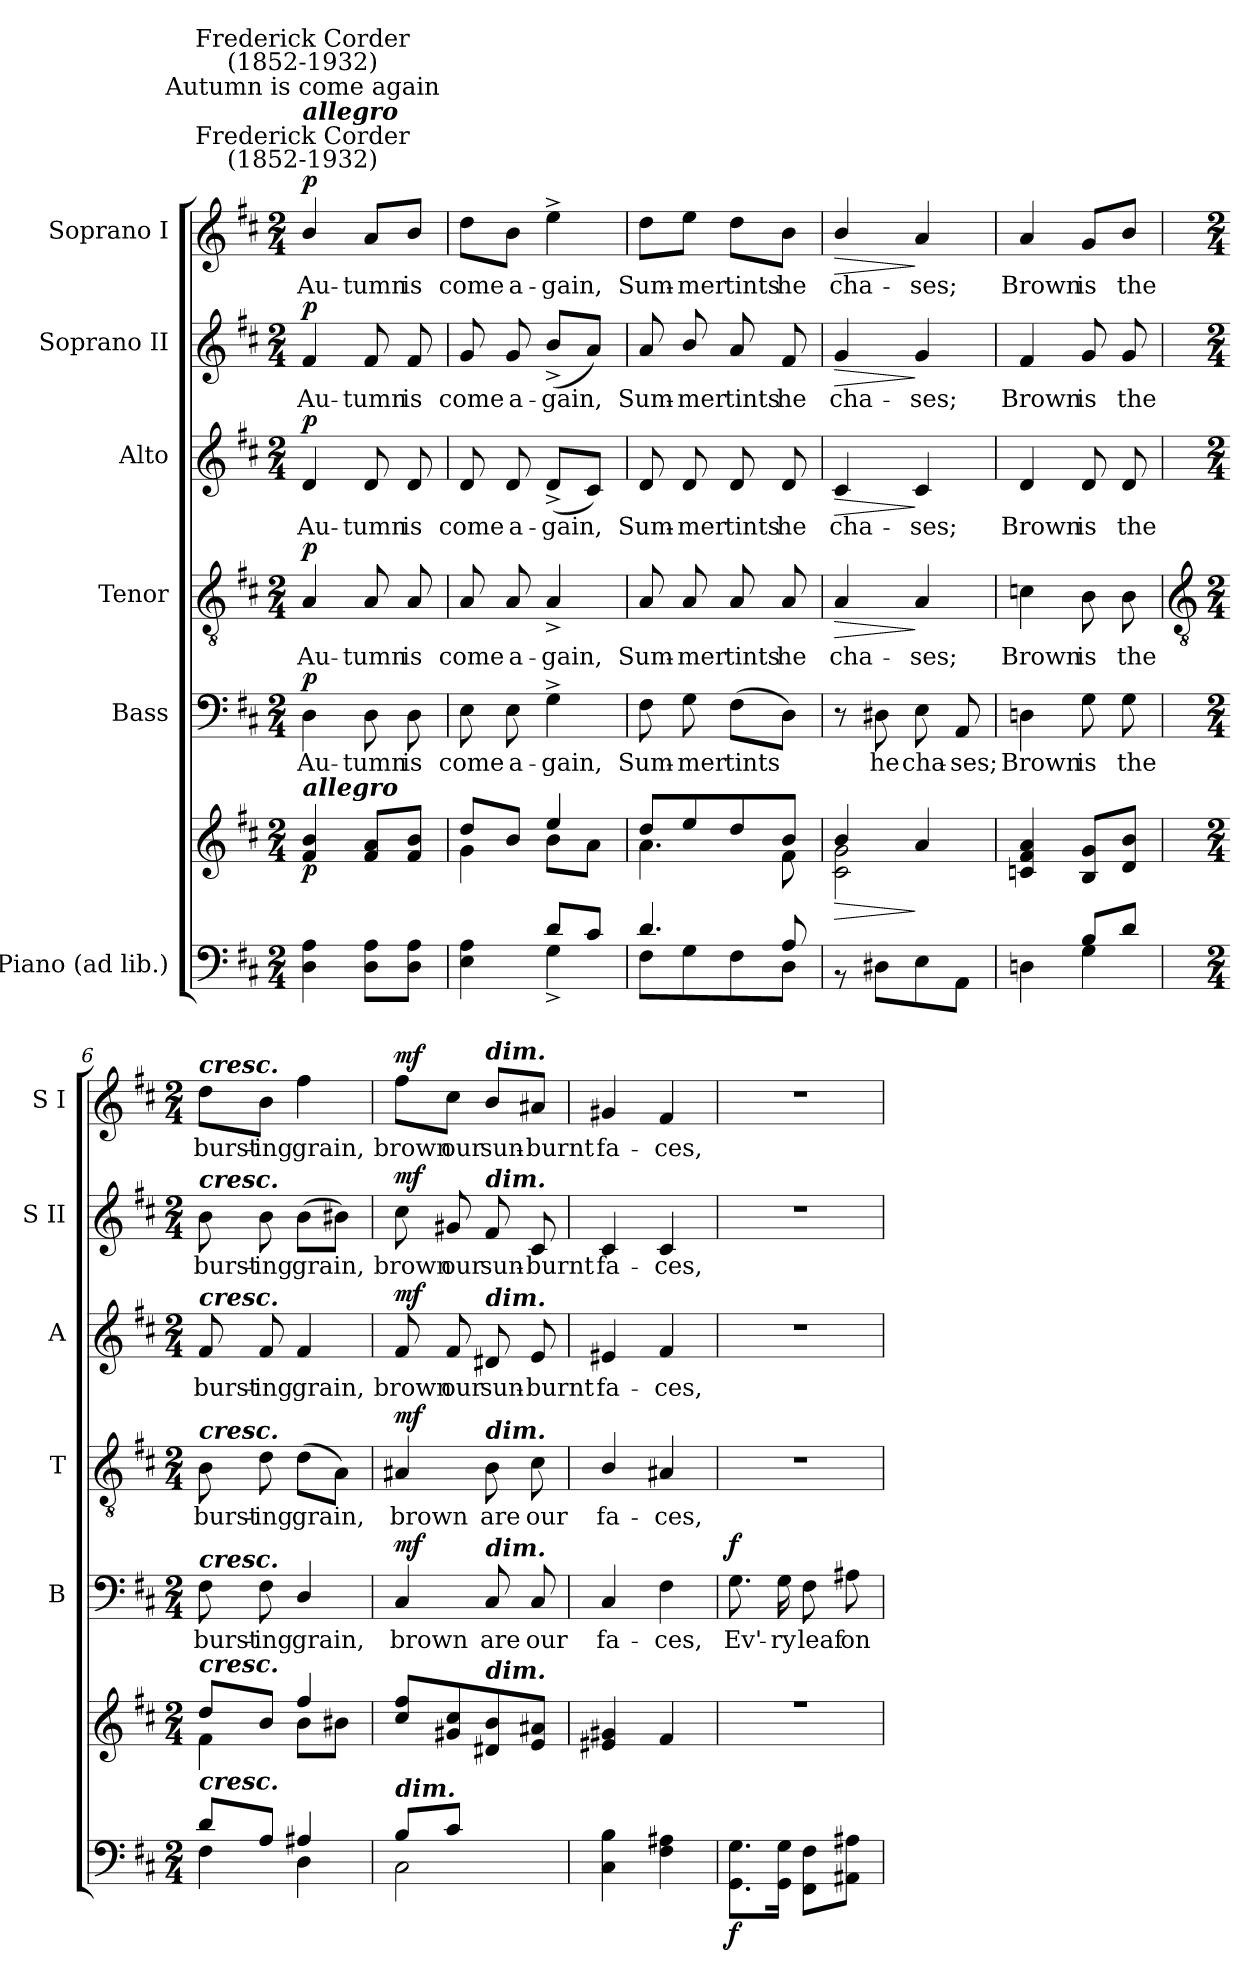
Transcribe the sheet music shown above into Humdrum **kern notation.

**kern	**kern	**dynam	**kern	**text	**dynam	**kern	**text	**dynam	**kern	**text	**dynam	**kern	**text	**dynam	**kern	**text	**dynam
*part6	*part6	*part6	*part5	*part5	*part5	*part4	*part4	*part4	*part3	*part3	*part3	*part2	*part2	*part2	*part1	*part1	*part1
*staff7	*staff6	*staff6/7	*staff5	*staff5	*staff5	*staff4	*staff4	*staff4	*staff3	*staff3	*staff3	*staff2	*staff2	*staff2	*staff1	*staff1	*staff1
*I"Piano (ad lib.)	*	*	*I"Bass	*	*	*I"Tenor	*	*	*I"Alto	*	*	*I"Soprano II	*	*	*I"Soprano I	*	*
*	*	*	*I'B	*	*	*I'T	*	*	*I'A	*	*	*I'S II	*	*	*I'S I	*	*
*clefF4	*clefG2	*	*clefF4	*	*	*clefGv2	*	*	*clefG2	*	*	*clefG2	*	*	*clefG2	*	*
*k[f#c#]	*k[f#c#]	*	*k[f#c#]	*	*	*k[f#c#]	*	*	*k[f#c#]	*	*	*k[f#c#]	*	*	*k[f#c#]	*	*
*D:	*D:	*	*D:	*	*	*D:	*	*	*D:	*	*	*D:	*	*	*D:	*	*
*M2/4	*M2/4	*	*M2/4	*	*	*M2/4	*	*	*M2/4	*	*	*M2/4	*	*	*M2/4	*	*
*MM108	*MM108	*	*MM108	*	*	*MM108	*	*	*MM108	*	*	*MM108	*	*	*MM108	*	*
=1	=1	=1	=1	=1	=1	=1	=1	=1	=1	=1	=1	=1	=1	=1	=1	=1	=1
*	*^	*	*	*	*	*	*	*	*	*	*	*	*	*	*	*	*
!	!	!	!	!	!	!	!	!	!	!	!	!	!	!	!	!LO:TX:a:cj:t=Frederick Corder\n(1852-1932)	!	!
!	!	!	!	!	!	!	!	!	!	!	!	!	!	!	!	!LO:TX:a:Bi:t=allegro	!	!
!	!	!	!	!	!	!	!	!	!	!	!	!	!	!	!	!LO:TX:a:cj:t=Autumn is come again	!	!
!	!	!	!	!	!	!	!	!	!	!	!	!	!	!	!	!LO:TX:a:cj:t=Frederick Corder\n(1852-1932)	!	!
!	!LO:TX:a:Bi:t=allegro	!	!	!	!	!	!	!	!	!	!	!	!	!	!	!	!	!
!LO:N:vis=1	!	!LO:N:vis=1	!LO:DY:b	!	!LO:LY:b	!LO:DY:b	!	!LO:LY:b	!LO:DY:b	!	!LO:LY:b	!LO:DY:b	!	!LO:LY:b	!LO:DY:b	!	!LO:LY:b	!LO:DY:b
*^	*	*	*	*	*	*	*	*	*	*	*	*	*	*	*	*	*	*
2ryy	4D 4A	4f#/ 4b/	2ryy	p	4D	Au-	p	4A	Au-	p	4d	Au-	p	4f#	Au-	p	4b/	Au-	p
!	!	!	!	!	!	!LO:LY:b	!	!	!LO:LY:b	!	!	!LO:LY:b	!	!	!LO:LY:b	!	!	!LO:LY:b	!
.	8D 8AL	8f#/ 8a/L	.	.	8D	-tumn	.	8A	-tumn	.	8d	-tumn	.	8f#	-tumn	.	8a/L	-tumn	.
!	!	!	!	!	!	!LO:LY:b	!	!	!LO:LY:b	!	!	!LO:LY:b	!	!	!LO:LY:b	!	!	!LO:LY:b	!
.	8D 8AJ	8f#/ 8b/J	.	.	8D	is	.	8A	is	.	8d	is	.	8f#	is	.	8b/J	is	.
=2	=2	=2	=2	=2	=2	=2	=2	=2	=2	=2	=2	=2	=2	=2	=2	=2	=2	=2	=2
!	!	!	!	!	!	!LO:LY:b	!	!	!LO:LY:b	!	!	!LO:LY:b	!	!	!LO:LY:b	!	!	!LO:LY:b	!
4ryy	4E 4A	8dd/L	4g\	.	8E	come	.	8A	come	.	8d	come	.	8g	come	.	8dd\L	come	.
!	!	!	!	!	!	!LO:LY:b	!	!	!LO:LY:b	!	!	!LO:LY:b	!	!	!LO:LY:b	!	!	!LO:LY:b	!
.	.	8b/J	.	.	8E	a-	.	8A	a-	.	8d	a-	.	8g	a-	.	8b\J	a-	.
!	!	!	!	!	!	!LO:LY:b	!	!	!LO:LY:b	!	!	!LO:LY:b	!	!	!LO:LY:b	!	!	!LO:LY:b	!
8d/L	4G^	4ee/	8b\L	.	4G^	-gain,	.	4A^	-gain,	.	(<8d^L	-gain,	.	(<8b^L	-gain,	.	4ee^	-gain,	.
8c#/J	.	.	8a\J	.	.	.	.	.	.	.	8c#J)	.	.	8aJ)	.	.	.	.	.
=3	=3	=3	=3	=3	=3	=3	=3	=3	=3	=3	=3	=3	=3	=3	=3	=3	=3	=3	=3
!	!	!	!	!	!	!LO:LY:b	!	!	!LO:LY:b	!	!	!LO:LY:b	!	!	!LO:LY:b	!	!	!LO:LY:b	!
4.d/	8F#L	8dd/L	4.a\	.	8F#	Sum-	.	8A	Sum-	.	8d	Sum-	.	8a	Sum-	.	8dd\L	Sum-	.
!	!	!	!	!	!	!LO:LY:b	!	!	!LO:LY:b	!	!	!LO:LY:b	!	!	!LO:LY:b	!	!	!LO:LY:b	!
.	8G	8ee/	.	.	8G	-mer	.	8A	-mer	.	8d	-mer	.	8b/	-mer	.	8ee\J	-mer	.
!	!	!	!	!	!	!LO:LY:b	!	!	!LO:LY:b	!	!	!LO:LY:b	!	!	!LO:LY:b	!	!	!LO:LY:b	!
.	8F#	8dd/	.	.	(>8F#L	tints	.	8A	tints	.	8d	tints	.	8a	tints	.	8dd\L	tints	.
!	!	!	!	!	!	!	!	!	!LO:LY:b	!	!	!LO:LY:b	!	!	!LO:LY:b	!	!	!LO:LY:b	!
8A/	8DJ	8b/J	8f#\	.	8DJ)	.	.	8A	he	.	8d	he	.	8f#	he	.	8b\J	he	.
=4	=4	=4	=4	=4	=4	=4	=4	=4	=4	=4	=4	=4	=4	=4	=4	=4	=4	=4	=4
!LO:N:vis=1	!	!	!	!LO:HP:b	!	!	!	!	!LO:LY:b	!LO:HP:b	!	!LO:LY:b	!LO:HP:b	!	!LO:LY:b	!LO:HP:b	!	!LO:LY:b	!LO:HP:b
2ryy	8r	4b/	2c#\ 2g\	>	8r	.	.	4A	cha-	>	4c#	cha-	>	4g	cha-	>	4b/	cha-	>
!	!	!	!	!	!	!LO:LY:b	!	!	!	!	!	!	!	!	!	!	!	!	!
.	8D#XL	.	.	.	8D#X	he	.	.	.	.	.	.	.	.	.	.	.	.	.
!	!	!	!	!	!	!LO:LY:b	!	!	!LO:LY:b	!	!	!LO:LY:b	!	!	!LO:LY:b	!	!	!LO:LY:b	!
.	8E	4a/	.	]	8E	cha-	.	4A	-ses;	]	4c#	-ses;	]	4g	-ses;	]	4a	-ses;	]
!	!	!	!	!	!	!LO:LY:b	!	!	!	!	!	!	!	!	!	!	!	!	!
.	8AAJ	.	.	.	8AA	-ses;	.	.	.	.	.	.	.	.	.	.	.	.	.
=5	=5	=5	=5	=5	=5	=5	=5	=5	=5	=5	=5	=5	=5	=5	=5	=5	=5	=5	=5
!	!	!	!	!	!	!LO:LY:b	!	!	!LO:LY:b	!	!	!LO:LY:b	!	!	!LO:LY:b	!	!	!LO:LY:b	!
4ryy	4Dn	4cn/ 4f#/ 4a/	2ryy	.	4Dn	Brown	.	4cn	Brown	.	4d	Brown	.	4f#	Brown	.	4a	Brown	.
!	!	!	!	!	!	!LO:LY:b	!	!	!LO:LY:b	!	!	!LO:LY:b	!	!	!LO:LY:b	!	!	!LO:LY:b	!
8B/L	4G	8B/ 8g/L	.	.	8G	is	.	8B	is	.	8d	is	.	8g	is	.	8g/L	is	.
!	!	!	!	!	!	!LO:LY:b	!	!	!LO:LY:b	!	!	!LO:LY:b	!	!	!LO:LY:b	!	!	!LO:LY:b	!
8d/J	.	8d/ 8b/J	.	.	8G	the	.	8B	the	.	8d	the	.	8g	the	.	8b/J	the	.
!!LO:LB:g=z
=6	=6	=6	=6	=6	=6	=6	=6	=6	=6	=6	=6	=6	=6	=6	=6	=6	=6	=6	=6
*	*	*	*	*	*	*	*	*clefGv2	*	*	*	*	*	*	*	*	*	*	*
*M2/4	*	*M2/4	*	*	*M2/4	*	*	*M2/4	*	*	*M2/4	*	*	*M2/4	*	*	*M2/4	*	*
!	!	!	!	!	!	!	!	!	!	!	!	!	!	!	!	!	!LO:TX:a:Bi:t=cresc.	!	!
!	!	!	!	!	!	!	!	!	!	!	!	!	!	!LO:TX:a:Bi:t=cresc.	!	!	!	!	!
!	!	!	!	!	!	!	!	!	!	!	!LO:TX:a:Bi:t=cresc.	!	!	!	!	!	!	!	!
!	!	!	!	!	!	!	!	!LO:TX:a:Bi:t=cresc.	!	!	!	!	!	!	!	!	!	!	!
!	!	!	!	!	!LO:TX:a:Bi:t=cresc.	!	!	!	!	!	!	!	!	!	!	!	!	!	!
!	!	!LO:TX:a:Bi:t=cresc.	!	!	!	!	!	!	!	!	!	!	!	!	!	!	!	!	!
!LO:TX:a:Bi:t=cresc.	!	!	!	!	!	!	!	!	!	!	!	!	!	!	!	!	!	!	!
!	!	!	!	!	!	!LO:LY:b	!	!	!LO:LY:b	!	!	!LO:LY:b	!	!	!LO:LY:b	!	!	!LO:LY:b	!
8d/L	4F#	8dd/L	4f#\	.	8F#	burst-	.	8B	burst-	.	8f#	burst-	.	8b	burst-	.	8dd\L	burst-	.
!	!	!	!	!	!	!LO:LY:b	!	!	!LO:LY:b	!	!	!LO:LY:b	!	!	!LO:LY:b	!	!	!LO:LY:b	!
8A/J	.	8b/J	.	.	8F#	-ing	.	8d	-ing	.	8f#	-ing	.	8b	-ing	.	8b\J	-ing	.
!	!	!	!	!	!	!LO:LY:b	!	!	!LO:LY:b	!	!	!LO:LY:b	!	!	!LO:LY:b	!	!	!LO:LY:b	!
4A#X/	4D\	4ff#/	8b\L	.	4D/	grain,	.	(>8dL	grain,	.	4f#	grain,	.	(>8bL	grain,	.	4ff#	grain,	.
.	.	.	8b#X\J	.	.	.	.	8AJ)	.	.	.	.	.	8b#XJ)	.	.	.	.	.
=7	=7	=7	=7	=7	=7	=7	=7	=7	=7	=7	=7	=7	=7	=7	=7	=7	=7	=7	=7
!LO:TX:a:Bi:t=dim.	!	!	!	!	!	!	!	!	!	!	!	!	!	!	!	!	!	!	!
!	!	!	!LO:N:vis=1	!LO:DY:b=2	!	!LO:LY:b	!	!	!LO:LY:b	!	!	!LO:LY:b	!	!	!LO:LY:b	!	!	!LO:LY:b	!
!	!	!	!	!LO:DY:n=1:b	!	!	!LO:DY:b	!	!	!LO:DY:b	!	!	!LO:DY:b	!	!	!LO:DY:b	!	!	!LO:DY:b
8B/L	2C#\	8cc#/ 8ff#/L	2ryy	mf mf	4C#	brown	mf	4A#X	brown	mf	8f#	brown	mf	8cc#	brown	mf	8ff#\L	brown	mf
!	!	!	!	!	!	!	!	!	!	!	!	!LO:LY:b	!	!	!LO:LY:b	!	!	!LO:LY:b	!
8c#/J	.	8g#X/ 8cc#/	.	.	.	.	.	.	.	.	8f#	our	.	8g#X	our	.	8cc#\J	our	.
!	!	!	!	!	!	!	!	!	!	!	!	!	!	!	!	!	!LO:TX:a:Bi:t=dim.	!	!
!	!	!	!	!	!	!	!	!	!	!	!	!	!	!LO:TX:a:Bi:t=dim.	!	!	!	!	!
!	!	!	!	!	!	!	!	!	!	!	!LO:TX:a:Bi:t=dim.	!	!	!	!	!	!	!	!
!	!	!	!	!	!	!	!	!LO:TX:a:Bi:t=dim.	!	!	!	!	!	!	!	!	!	!	!
!	!	!	!	!	!LO:TX:a:Bi:t=dim.	!	!	!	!	!	!	!	!	!	!	!	!	!	!
!	!	!LO:TX:a:Bi:t=dim.	!	!	!	!	!	!	!	!	!	!	!	!	!	!	!	!	!
!	!	!	!	!	!	!LO:LY:b	!	!	!LO:LY:b	!	!	!LO:LY:b	!	!	!LO:LY:b	!	!	!LO:LY:b	!
4ryy	.	8d#X/ 8b/	.	.	8C#	are	.	8B	are	.	8d#X	sun-	.	8f#	sun-	.	8b/L	sun-	.
!	!	!	!	!	!	!LO:LY:b	!	!	!LO:LY:b	!	!	!LO:LY:b	!	!	!LO:LY:b	!	!	!LO:LY:b	!
.	.	8e/ 8a#X/J	.	.	8C#	our	.	8c#	our	.	8e	-burnt	.	8c#	-burnt	.	8a#X/J	-burnt	.
=8	=8	=8	=8	=8	=8	=8	=8	=8	=8	=8	=8	=8	=8	=8	=8	=8	=8	=8	=8
!LO:N:vis=1	!	!	!LO:N:vis=1	!	!	!LO:LY:b	!	!	!LO:LY:b	!	!	!LO:LY:b	!	!	!LO:LY:b	!	!	!LO:LY:b	!
2ryy	4C# 4B	4e#X/ 4g#X/	2ryy	.	4C#	fa-	.	4B/	fa-	.	4e#X	fa-	.	4c#	fa-	.	4g#X	fa-	.
!	!	!	!	!	!	!LO:LY:b	!	!	!LO:LY:b	!	!	!LO:LY:b	!	!	!LO:LY:b	!	!	!LO:LY:b	!
.	4F# 4A#X	4f#/	.	.	4F#	-ces,	.	4A#X	-ces,	.	4f#	-ces,	.	4c#	-ces,	.	4f#	-ces,	.
=9	=9	=9	=9	=9	=9	=9	=9	=9	=9	=9	=9	=9	=9	=9	=9	=9	=9	=9	=9
!LO:N:vis=1	!	!LO:N:vis=1	!LO:N:vis=1	!LO:DY:b=2	!	!LO:LY:b	!LO:DY:b	!LO:N:vis=1	!	!	!LO:N:vis=1	!	!	!LO:N:vis=1	!	!	!LO:N:vis=1	!	!
2ryy	8.GG 8.GL	2r	2ryy	f	8.G	Ev'-	f	2r	.	.	2r	.	.	2r	.	.	2r	.	.
!	!	!	!	!	!	!LO:LY:b	!	!	!	!	!	!	!	!	!	!	!	!	!
.	16GG 16GJ	.	.	.	16G	-ry	.	.	.	.	.	.	.	.	.	.	.	.	.
!	!	!	!	!	!	!LO:LY:b	!	!	!	!	!	!	!	!	!	!	!	!	!
.	8FF# 8F#L	.	.	.	8F#	leaf	.	.	.	.	.	.	.	.	.	.	.	.	.
!	!	!	!	!	!	!LO:LY:b	!	!	!	!	!	!	!	!	!	!	!	!	!
.	8AA#X 8A#XJ	.	.	.	8A#X	on	.	.	.	.	.	.	.	.	.	.	.	.	.
*v	*v	*	*	*	*	*	*	*	*	*	*	*	*	*	*	*	*	*	*
*	*v	*v	*	*	*	*	*	*	*	*	*	*	*	*	*	*	*	*
=	=	=	=	=	=	=	=	=	=	=	=	=	=	=	=	=	=
*-	*-	*-	*-	*-	*-	*-	*-	*-	*-	*-	*-	*-	*-	*-	*-	*-	*-
